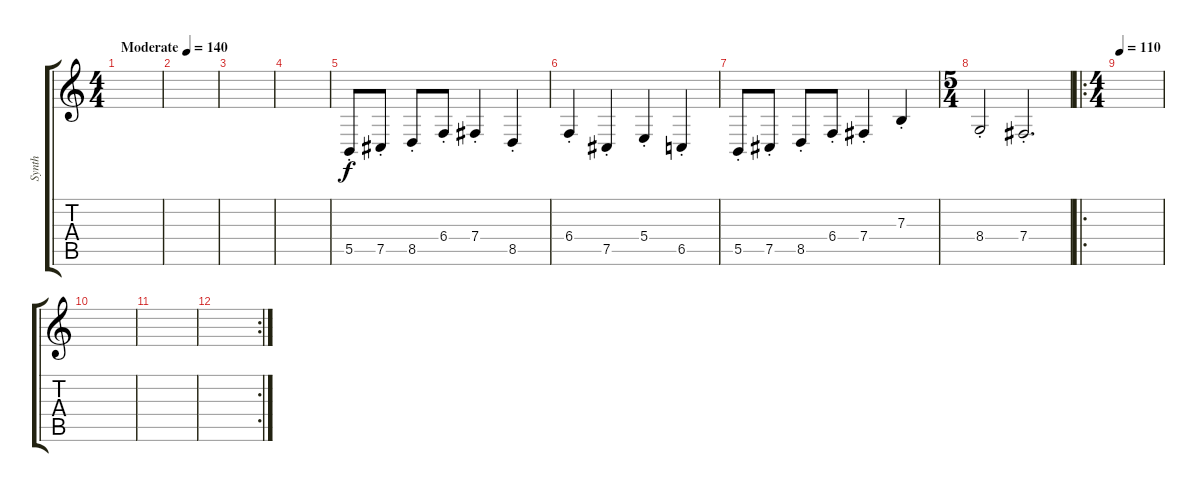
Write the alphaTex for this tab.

\track ("Synth" "Synth") {instrument lead2sawtooth}
\staff {score tabs}
\tuning (Db4 Ab3 E3 B2 Gb2 B1) {hide}
\ts (4 4)
\tempo (140 "Moderate")
\clef g2
\ks c
|
|
|
|
5.5{st}.8 7.5{st}.8 8.5{st}.8 6.4{st}.8 7.4{st}.4 8.5{st}.4 |
6.4{st}.4 7.5{st}.4 5.4{st}.4 6.5{st}.4 |
5.5{st}.8 7.5{st}.8 8.5{st}.8 6.4{st}.8 7.4{st}.4 7.3{st}.4 |
\ts (5 4)
8.4{st}.2 7.4{st}.2{d} |
\ro
\ts (4 4)
\tempo 110
|
|
|
\rc 2
